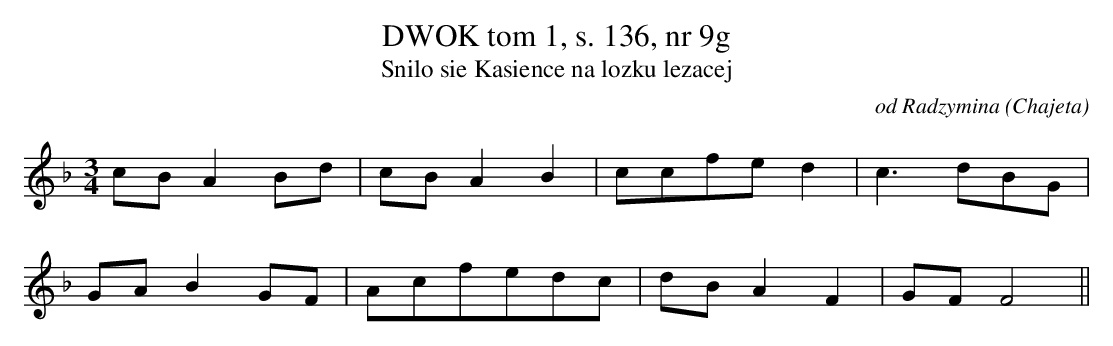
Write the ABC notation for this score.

X:1
T: DWOK tom 1, s. 136, nr 9g
T: Snilo sie Kasience na lozku lezacej
O: od Radzymina (Chajeta)
M: 3/4
L: 1/8
K: F
cBA2Bd | cBA2B2 | ccfed2 | c3dBG |
GAB2GF | Acfedc | dBA2F2 | GFF4||
